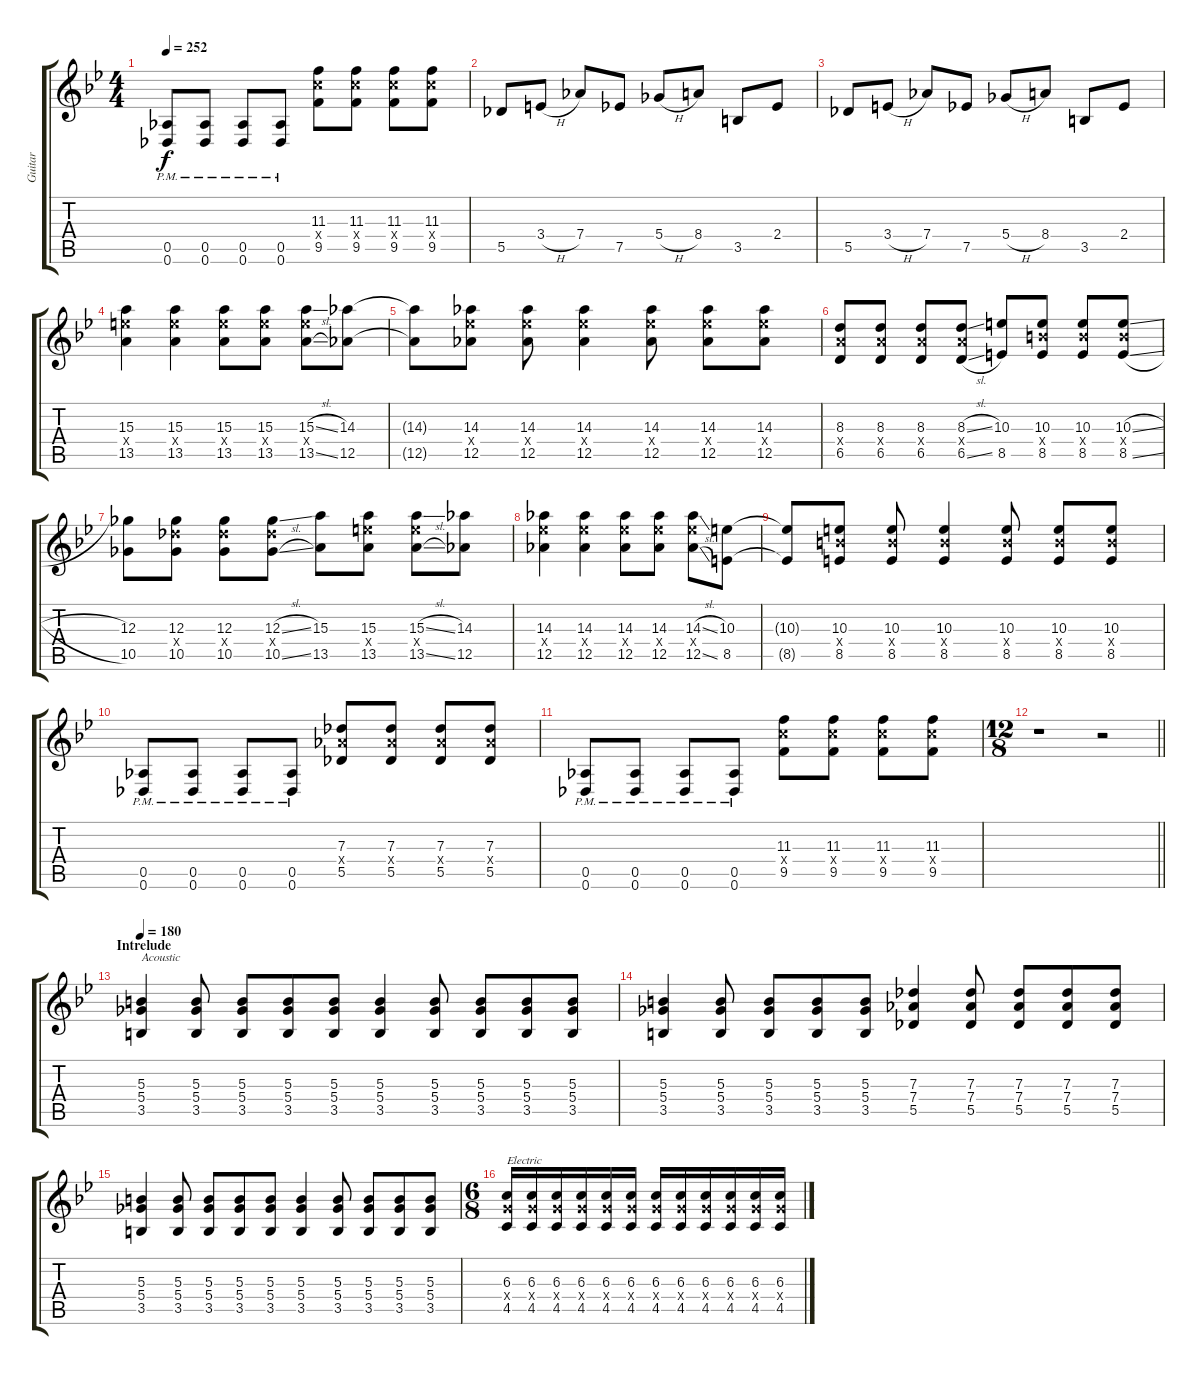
\track ("Guitar" "Guitar") {instrument distortionguitar}
\staff {score tabs}
\tuning (Eb4 Bb3 Gb3 Db3 Ab2 Db2) {hide}
\ts (4 4)
\tempo 252
\clef g2
\ks bb
(0.5{pm} 0.6{pm}).8{dy f} (0.5{pm} 0.6{pm}).8 (0.5{pm} 0.6{pm}).8 (0.5{pm} 0.6{pm}).8 (11.3 11.4{x} 9.5).8 (11.3 11.4{x} 9.5).8 (11.3 11.4{x} 9.5).8 (11.3 11.4{x} 9.5).8 |
5.5.8 3.4{h}.8 7.4.8 7.5.8 5.4{h}.8 8.4.8 3.5.8 2.4.8 |
5.5.8 3.4{h}.8 7.4.8 7.5.8 5.4{h}.8 8.4.8 3.5.8 2.4.8 |
(15.3 15.4{x} 13.5).4 (15.3 15.4{x} 13.5).4 (15.3 15.4{x} 13.5).8 (15.3 15.4{x} 13.5).8 (15.3{sl} 15.4{x} 13.5{sl}).8 (14.3 12.5).8 |
(14.3{t} 12.5{t}).8 (14.3 14.4{x} 12.5).8 (14.3 14.4{x} 12.5).8 (14.3 14.4{x} 12.5).4 (14.3 14.4{x} 12.5).8 (14.3 14.4{x} 12.5).8 (14.3 14.4{x} 12.5).8 |
(8.3 8.4{x} 6.5).8 (8.3 8.4{x} 6.5).8 (8.3 8.4{x} 6.5).8 (8.3{sl} 8.4{x} 6.5{sl}).8 (10.3 8.5).8 (10.3 10.4{x} 8.5).8 (10.3 10.4{x} 8.5).8 (10.3{sl} 10.4{x} 8.5{sl}).8 |
(12.3 10.5).8 (12.3 12.4{x} 10.5).8 (12.3 12.4{x} 10.5).8 (12.3{sl} 12.4{x} 10.5{sl}).8 (15.3 13.5).8 (15.3 15.4{x} 13.5).8 (15.3{sl} 15.4{x} 13.5{sl}).8 (14.3 12.5).8 |
(14.3 14.4{x} 12.5).4 (14.3 14.4{x} 12.5).4 (14.3 14.4{x} 12.5).8 (14.3 14.4{x} 12.5).8 (14.3{sl} 14.4{x} 12.5{sl}).8 (10.3 8.5).8 |
(10.3{t} 8.5{t}).8 (10.3 10.4{x} 8.5).8 (10.3 10.4{x} 8.5).8 (10.3 10.4{x} 8.5).4 (10.3 10.4{x} 8.5).8 (10.3 10.4{x} 8.5).8 (10.3 10.4{x} 8.5).8 |
(0.5{pm} 0.6{pm}).8 (0.5{pm} 0.6{pm}).8 (0.5{pm} 0.6{pm}).8 (0.5{pm} 0.6{pm}).8 (7.3 7.4{x} 5.5).8 (7.3 7.4{x} 5.5).8 (7.3 7.4{x} 5.5).8 (7.3 7.4{x} 5.5).8 |
(0.5{pm} 0.6{pm}).8 (0.5{pm} 0.6{pm}).8 (0.5{pm} 0.6{pm}).8 (0.5{pm} 0.6{pm}).8 (11.3 11.4{x} 9.5).8 (11.3 11.4{x} 9.5).8 (11.3 11.4{x} 9.5).8 (11.3 11.4{x} 9.5).8 |
\ts (12 8)
\barLineRight lightlight
r.1 r.2 |
\section ("" "Intrelude")
\tempo 180
(5.3 5.4 3.5).4{txt "Acoustic" volume 10 instrument acousticguitarsteel} (5.3 5.4 3.5).8 (5.3 5.4 3.5).8 (5.3 5.4 3.5).8 (5.3 5.4 3.5).8 (5.3 5.4 3.5).4 (5.3 5.4 3.5).8 (5.3 5.4 3.5).8 (5.3 5.4 3.5).8 (5.3 5.4 3.5).8 |
(5.3 5.4 3.5).4 (5.3 5.4 3.5).8 (5.3 5.4 3.5).8 (5.3 5.4 3.5).8 (5.3 5.4 3.5).8 (7.3 7.4 5.5).4 (7.3 7.4 5.5).8 (7.3 7.4 5.5).8 (7.3 7.4 5.5).8 (7.3 7.4 5.5).8 |
(5.3 5.4 3.5).4 (5.3 5.4 3.5).8 (5.3 5.4 3.5).8 (5.3 5.4 3.5).8 (5.3 5.4 3.5).8 (5.3 5.4 3.5).4 (5.3 5.4 3.5).8 (5.3 5.4 3.5).8 (5.3 5.4 3.5).8 (5.3 5.4 3.5).8 |
\ts (6 8)
(6.3 6.4{x} 4.5).16{txt "Electric" volume 14 instrument distortionguitar} (6.3 6.4{x} 4.5).16 (6.3 6.4{x} 4.5).16 (6.3 6.4{x} 4.5).16 (6.3 6.4{x} 4.5).16 (6.3 6.4{x} 4.5).16 (6.3 6.4{x} 4.5).16 (6.3 6.4{x} 4.5).16 (6.3 6.4{x} 4.5).16 (6.3 6.4{x} 4.5).16 (6.3 6.4{x} 4.5).16 (6.3 6.4{x} 4.5).16
